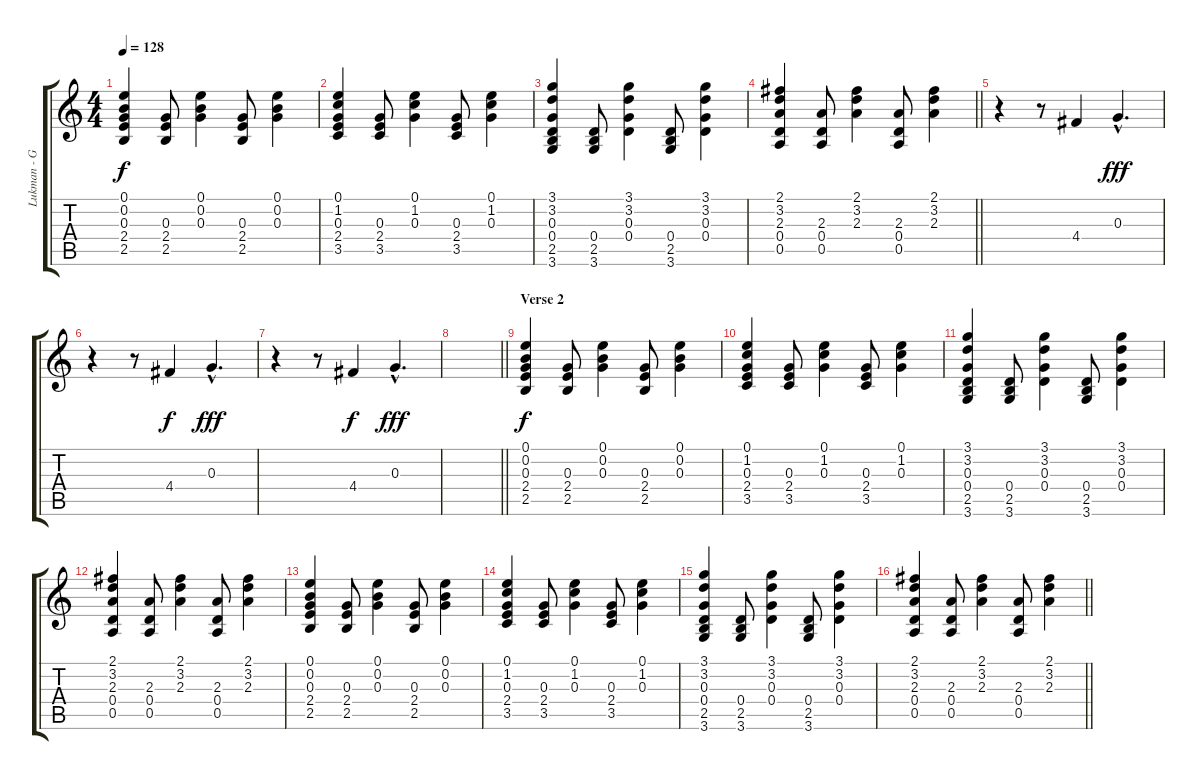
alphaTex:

\track ("Lukman - Guitar 2" "Lukman - G") {instrument overdrivenguitar}
\staff {score tabs}
\tuning (E4 B3 G3 D3 A2 E2) {hide}
\ts (4 4)
\tempo 128
\clef g2
\ks c
(0.1 0.2 0.3 2.4 2.5).4{dy f} (0.3 2.4 2.5).8 (0.1 0.2 0.3).4 (0.3 2.4 2.5).8 (0.1 0.2 0.3).4 |
(0.1 1.2 0.3 2.4 3.5).4 (0.3 2.4 3.5).8 (0.1 1.2 0.3).4 (0.3 2.4 3.5).8 (0.1 1.2 0.3).4 |
(3.1 3.2 0.3 0.4 2.5 3.6).4 (0.4 2.5 3.6).8 (3.1 3.2 0.3 0.4).4 (0.4 2.5 3.6).8 (3.1 3.2 0.3 0.4).4 |
\barLineRight lightlight
(2.1 3.2 2.3 0.4 0.5).4 (2.3 0.4 0.5).8 (2.1 3.2 2.3).4 (2.3 0.4 0.5).8 (2.1 3.2 2.3).4 |
r.4{volume 12 instrument overdrivenguitar} r.8 4.4.4 0.3{hac}.4{d dy fff} |
r.4 r.8 4.4.4{dy f} 0.3{hac}.4{d dy fff} |
r.4 r.8 4.4.4{dy f} 0.3{hac}.4{d dy fff} |
\barLineRight lightlight
|
\section ("" "Verse 2")
(0.1 0.2 0.3 2.4 2.5).4{dy f volume 5 instrument acousticguitarsteel} (0.3 2.4 2.5).8 (0.1 0.2 0.3).4 (0.3 2.4 2.5).8 (0.1 0.2 0.3).4 |
(0.1 1.2 0.3 2.4 3.5).4 (0.3 2.4 3.5).8 (0.1 1.2 0.3).4 (0.3 2.4 3.5).8 (0.1 1.2 0.3).4 |
(3.1 3.2 0.3 0.4 2.5 3.6).4 (0.4 2.5 3.6).8 (3.1 3.2 0.3 0.4).4 (0.4 2.5 3.6).8 (3.1 3.2 0.3 0.4).4 |
(2.1 3.2 2.3 0.4 0.5).4 (2.3 0.4 0.5).8 (2.1 3.2 2.3).4 (2.3 0.4 0.5).8 (2.1 3.2 2.3).4 |
(0.1 0.2 0.3 2.4 2.5).4 (0.3 2.4 2.5).8 (0.1 0.2 0.3).4 (0.3 2.4 2.5).8 (0.1 0.2 0.3).4 |
(0.1 1.2 0.3 2.4 3.5).4 (0.3 2.4 3.5).8 (0.1 1.2 0.3).4 (0.3 2.4 3.5).8 (0.1 1.2 0.3).4 |
(3.1 3.2 0.3 0.4 2.5 3.6).4 (0.4 2.5 3.6).8 (3.1 3.2 0.3 0.4).4 (0.4 2.5 3.6).8 (3.1 3.2 0.3 0.4).4 |
\barLineRight lightlight
(2.1 3.2 2.3 0.4 0.5).4 (2.3 0.4 0.5).8 (2.1 3.2 2.3).4 (2.3 0.4 0.5).8 (2.1 3.2 2.3).4
